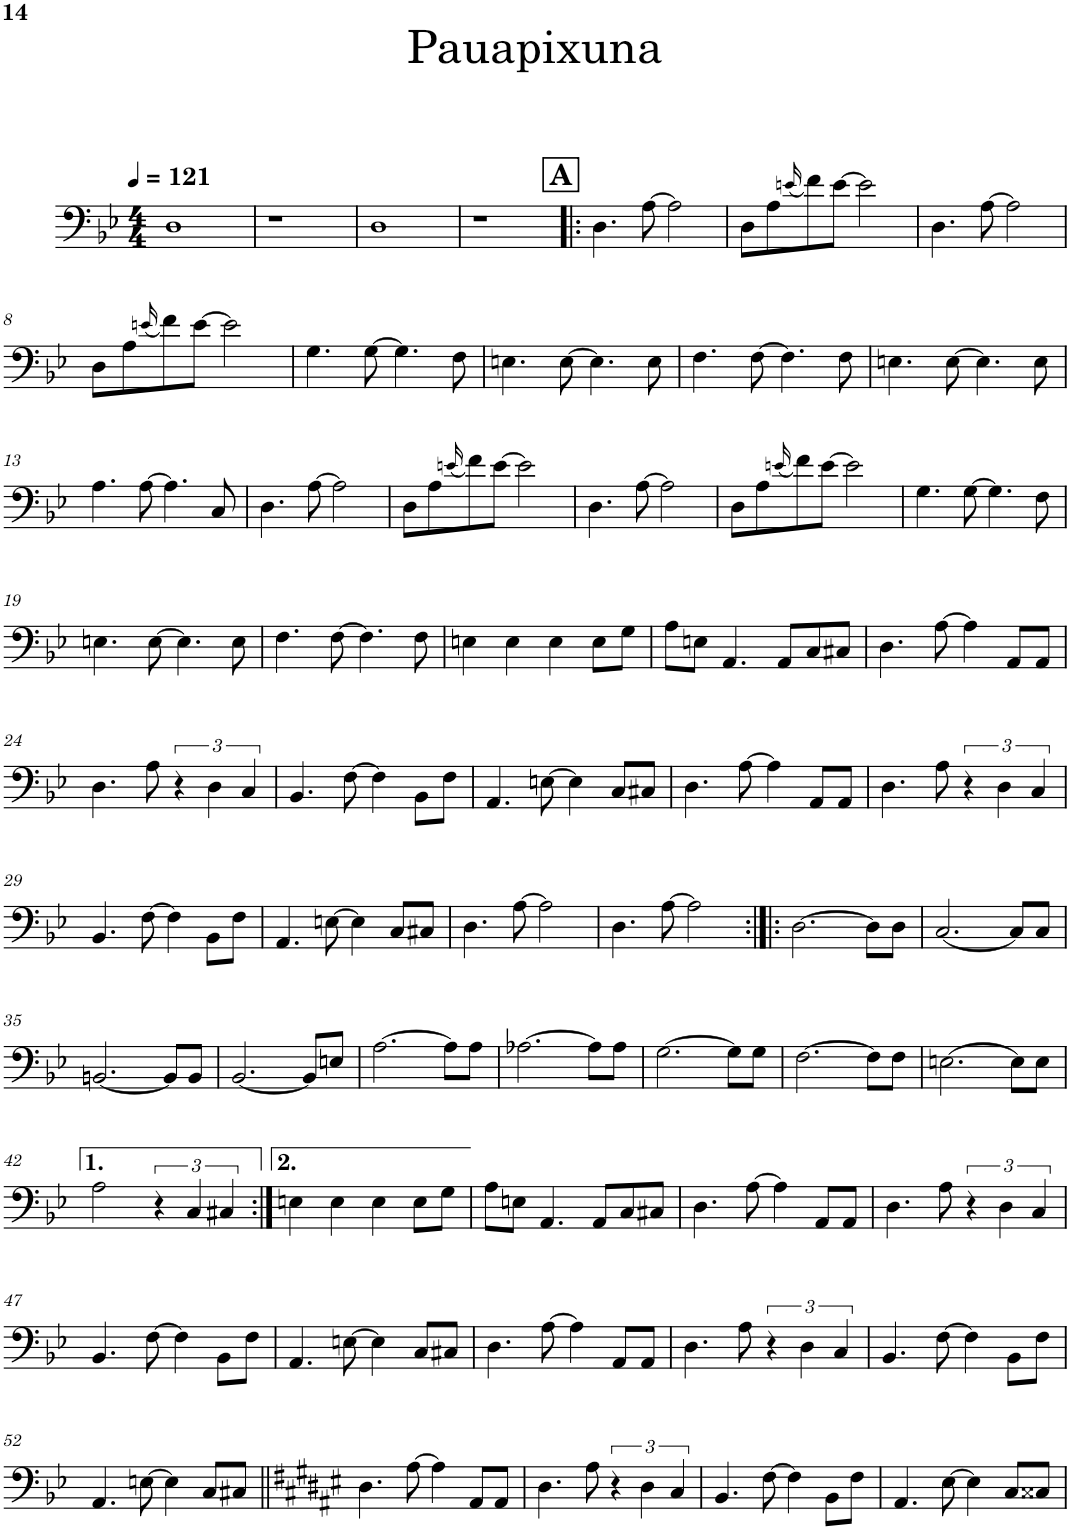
**kern
*part1
*staff1
*I"5-str. Electric Bass
*I'El. B.
!!LO:PB:g=z
*clefF4
*Trd7c12
*k[b-e-]
*M4/4
*MM121
=1
1D
=2
1r
=3
1D
=4
1r
!!LO:REH:place=s1:a:B:cj:fs=14:t=A
=5!|:
4.D\
[8A\
2A\]
=6
8D\L
8A\
(16qen/
8f\)
[8e\J
2e\]
=7
4.D\
[8A\
2A\]
!!LO:LB:g=z
=8
8D\L
8A\
(16qen/
8f\)
[8e\J
2e\]
=9
4.G\
[8G\
4.G\]
8F\
=10
4.En\
[8E\
4.E\]
8E\
=11
4.F\
[8F\
4.F\]
8F\
=12
4.En\
[8E\
4.E\]
8E\
!!LO:LB:g=z
=13
4.A\
[8A\
4.A\]
8C/
=14
4.D\
[8A\
2A\]
=15
8D\L
8A\
(16qen/
8f\)
[8e\J
2e\]
=16
4.D\
[8A\
2A\]
=17
8D\L
8A\
(16qen/
8f\)
[8e\J
2e\]
=18
4.G\
[8G\
4.G\]
8F\
!!LO:LB:g=z
=19
4.En\
[8E\
4.E\]
8E\
=20
4.F\
[8F\
4.F\]
8F\
=21
4En\
4E\
4E\
8E\L
8G\J
=22
8A\L
8En\J
4.AA/
8AA/L
8C/
8C#X/J
=23
4.D\
[8A\
4A\]
8AA/L
8AA/J
!!LO:LB:g=z
=24
4.D\
8A\
6r
6D\
6C/
=25
4.BB-/
[8F\
4F\]
8BB-\L
8F\J
=26
4.AA/
[8En\
4E\]
8C/L
8C#X/J
=27
4.D\
[8A\
4A\]
8AA/L
8AA/J
=28
4.D\
8A\
6r
6D\
6C/
!!LO:LB:g=z
=29
4.BB-/
[8F\
4F\]
8BB-\L
8F\J
=30
4.AA/
[8En\
4E\]
8C/L
8C#X/J
=31
4.D\
[8A\
2A\]
=32
4.D\
[8A\
2A\]
=33:|!|:
[2.D\
8D\L]
8D\J
=34
[2.C/
8C/L]
8C/J
!!LO:LB:g=z
=35
[2.BBn/
8BB/L]
8BB/J
=36
[2.BB-/
8BB-/L]
8En/J
=37
[2.A\
8A\L]
8A\J
=38
[2.A-X\
8A-\L]
8A-\J
=39
[2.G\
8G\L]
8G\J
=40
[2.F\
8F\L]
8F\J
=41
[2.En\
8E\L]
8E\J
!!LO:LB:g=z
=42
2A\
6r
6C/
6C#X/
=43:|!
4En\
4E\
4E\
8E\L
8G\J
=44
8A\L
8En\J
4.AA/
8AA/L
8C/
8C#X/J
=45
4.D\
[8A\
4A\]
8AA/L
8AA/J
=46
4.D\
8A\
6r
6D\
6C/
!!LO:LB:g=z
=47
4.BB-/
[8F\
4F\]
8BB-\L
8F\J
=48
4.AA/
[8En\
4E\]
8C/L
8C#X/J
=49
4.D\
[8A\
4A\]
8AA/L
8AA/J
=50
4.D\
8A\
6r
6D\
6C/
=51
4.BB-/
[8F\
4F\]
8BB-\L
8F\J
!!LO:LB:g=z
=52
4.AA/
[8En\
4E\]
8C/L
8C#X/J
=53||
*k[f#c#g#d#a#e#]
4.D#\
[8A#\
4A#\]
8AA#/L
8AA#/J
=54
4.D#\
8A#\
6r
6D#\
6C#/
=55
4.BB/
[8F#\
4F#\]
8BB\L
8F#\J
=56
4.AA#/
[8E#\
4E#\]
8C#/L
8C##X/J
=
*-
